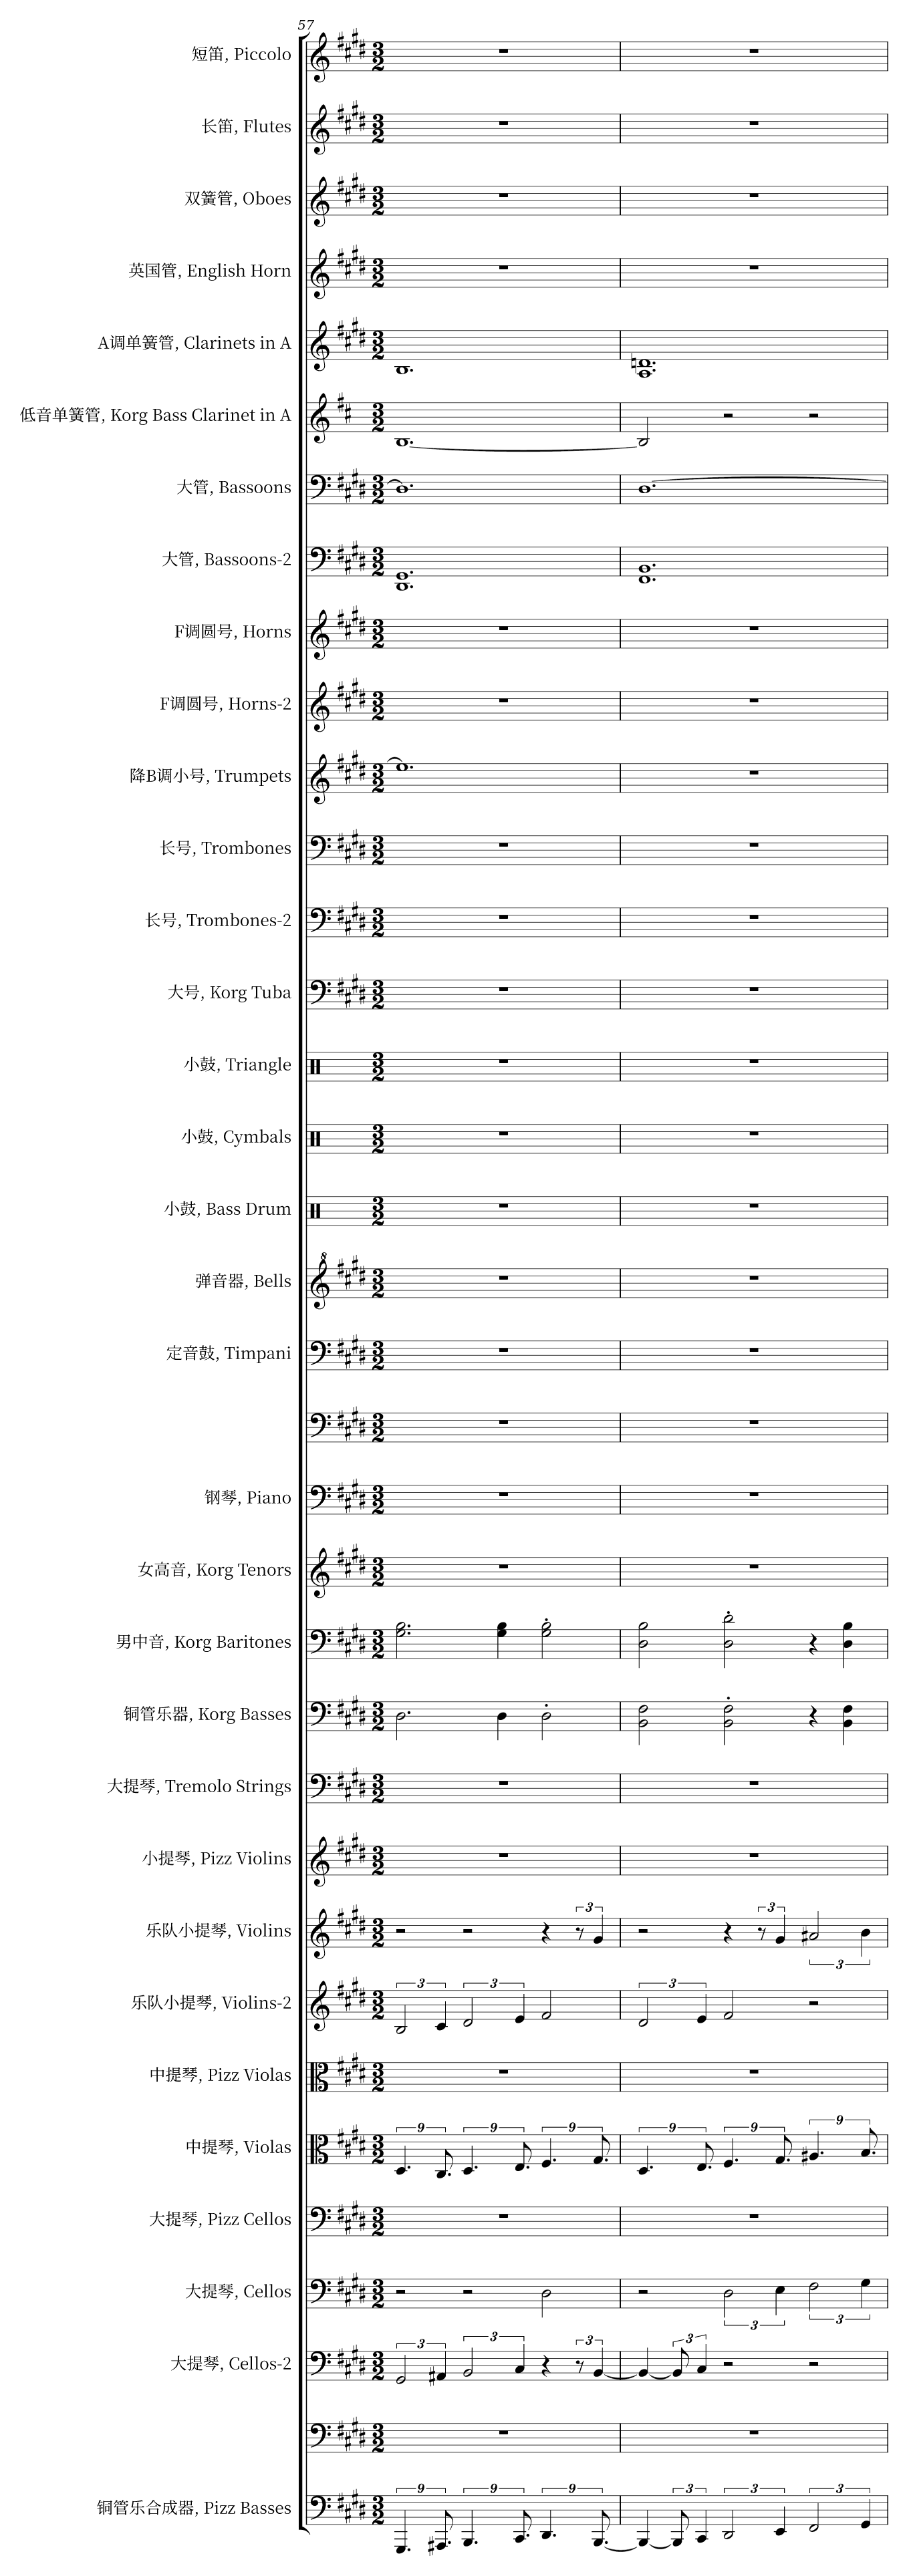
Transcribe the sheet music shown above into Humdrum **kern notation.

**kern	**kern	**kern	**kern	**kern	**kern	**kern	**kern	**kern	**kern	**kern	**kern	**kern	**kern	**kern	**kern	**kern	**kern	**kern	**kern	**kern	**kern	**kern	**kern	**kern	**kern	**kern	**kern	**kern	**kern	**kern	**kern	**kern	**kern	**kern
*part33	*part33	*part32	*part31	*part30	*part29	*part28	*part27	*part26	*part25	*part24	*part23	*part22	*part21	*part20	*part20	*part19	*part18	*part17	*part16	*part15	*part14	*part13	*part12	*part11	*part10	*part9	*part8	*part7	*part6	*part5	*part4	*part3	*part2	*part1
*staff35	*staff34	*staff33	*staff32	*staff31	*staff30	*staff29	*staff28	*staff27	*staff26	*staff25	*staff24	*staff23	*staff22	*staff21	*staff20	*staff19	*staff18	*staff17	*staff16	*staff15	*staff14	*staff13	*staff12	*staff11	*staff10	*staff9	*staff8	*staff7	*staff6	*staff5	*staff4	*staff3	*staff2	*staff1
*I"铜管乐合成器, Pizz Basses	*	*I"大提琴, Cellos-2	*I"大提琴, Cellos	*I"大提琴, Pizz Cellos	*I"中提琴, Violas	*I"中提琴, Pizz Violas	*I"乐队小提琴, Violins-2	*I"乐队小提琴, Violins	*I"小提琴, Pizz Violins	*I"大提琴, Tremolo Strings	*I"铜管乐器, Korg Basses	*I"男中音, Korg Baritones	*I"女高音, Korg Tenors	*I"钢琴, Piano	*	*I"定音鼓, Timpani	*I"弹音器, Bells	*I"小鼓, Bass Drum	*I"小鼓, Cymbals	*I"小鼓, Triangle	*I"大号, Korg Tuba	*I"长号, Trombones-2	*I"长号, Trombones	*I"降B调小号, Trumpets	*I"F调圆号, Horns-2	*I"F调圆号, Horns	*I"大管, Bassoons-2	*I"大管, Bassoons	*I"低音单簧管, Korg Bass Clarinet in A	*I"A调单簧管, Clarinets in A	*I"英国管, English Horn	*I"双簧管, Oboes	*I"长笛, Flutes	*I"短笛, Piccolo
*	*	*	*	*	*I'Vla.	*I'Vla.	*I'Vlns.	*I'Vlns.	*I'Vln.	*	*	*I'Bar.	*	*I'Pno.	*	*I'Timp.	*	*	*	*	*I'Tba.	*I'Tbn.	*I'Tbn.	*I'B♭ Tpt.	*I'F Hn.	*I'F Hn.	*I'Bsn.	*I'Bsn.	*I'B. Cl.	*I'A Cl.	*I'E. Hn.	*I'Ob.	*I'Fl.	*I'Picc.
*clefF4	*clefF4	*clefF4	*clefF4	*clefF4	*clefC3	*clefC3	*clefG2	*clefG2	*clefG2	*clefF4	*clefF4	*clefF4	*clefG2	*clefF4	*clefF4	*clefF4	*clefG^2	*clefX	*clefX	*clefX	*clefF4	*clefF4	*clefF4	*clefG2	*clefG2	*clefG2	*clefF4	*clefF4	*clefG2	*clefG2	*clefG2	*clefG2	*clefG2	*clefG2
*	*	*	*	*	*	*	*	*	*	*	*	*	*	*	*	*	*	*	*	*	*	*	*	*ITrd1c2	*ITrd4c7	*ITrd4c7	*	*	*ITrd8c14	*ITrd2c3	*ITrd4c7	*	*	*ITrd-7c-12
*k[f#c#g#d#]	*k[f#c#g#d#]	*k[f#c#g#d#]	*k[f#c#g#d#]	*k[f#c#g#d#]	*k[f#c#g#d#]	*k[f#c#g#d#]	*k[f#c#g#d#]	*k[f#c#g#d#]	*k[f#c#g#d#]	*k[f#c#g#d#]	*k[f#c#g#d#]	*k[f#c#g#d#]	*k[f#c#g#d#]	*k[f#c#g#d#]	*k[f#c#g#d#]	*k[f#c#g#d#]	*k[f#c#g#d#]	*k[]	*k[]	*k[]	*k[f#c#g#d#]	*k[f#c#g#d#]	*k[f#c#g#d#]	*k[f#c#]	*k[f#c#g#]	*k[f#c#g#]	*k[f#c#g#d#]	*k[f#c#g#d#]	*k[f#c#]	*k[f#c#g#d#a#e#b#]	*k[f#c#g#]	*k[f#c#g#d#]	*k[f#c#g#d#]	*k[f#c#g#d#]
*M3/2	*M3/2	*M3/2	*M3/2	*M3/2	*M3/2	*M3/2	*M3/2	*M3/2	*M3/2	*M3/2	*M3/2	*M3/2	*M3/2	*M3/2	*M3/2	*M3/2	*M3/2	*M3/2	*M3/2	*M3/2	*M3/2	*M3/2	*M3/2	*M3/2	*M3/2	*M3/2	*M3/2	*M3/2	*M3/2	*M3/2	*M3/2	*M3/2	*M3/2	*M3/2
=57	=57	=57	=57	=57	=57	=57	=57	=57	=57	=57	=57	=57	=57	=57	=57	=57	=57	=57	=57	=57	=57	=57	=57	=57	=57	=57	=57	=57	=57	=57	=57	=57	=57	=57
9%2.GGG#/	1.r	3GG#/	2r	1.r	9%2.D#/	1.r	3B/	2r	1.r	1.r	2.D#\	2.G#\ 2.B\	1.r	1.r	1.r	1.r	1.r	1.r	1.r	1.r	1.r	1.r	1.r	1.dd#]	1.r	1.r	1.DD# 1.GG#	1.D#]	[1.BB	1.G#	1.r	1.r	1.r	1.r
9.AAA#X/	.	6AA#X/	.	.	9.C#/	.	6c#/	.	.	.	.	.	.	.	.	.	.	.	.	.	.	.	.	.	.	.	.	.	.	.	.	.	.	.
9%2.BBB/	.	3BB/	2r	.	9%2.D#/	.	3d#/	2r	.	.	.	.	.	.	.	.	.	.	.	.	.	.	.	.	.	.	.	.	.	.	.	.	.	.
.	.	.	.	.	.	.	.	.	.	.	4D#\	4G#\ 4B\	.	.	.	.	.	.	.	.	.	.	.	.	.	.	.	.	.	.	.	.	.	.
9.CC#/	.	6C#/	.	.	9.E/	.	6e/	.	.	.	.	.	.	.	.	.	.	.	.	.	.	.	.	.	.	.	.	.	.	.	.	.	.	.
9%2.DD#/	.	4r	2D#\	.	9%2.F#/	.	2f#/	4r	.	.	2D#'\	2G#\' 2B\'	.	.	.	.	.	.	.	.	.	.	.	.	.	.	.	.	.	.	.	.	.	.
.	.	12r	.	.	.	.	.	12r	.	.	.	.	.	.	.	.	.	.	.	.	.	.	.	.	.	.	.	.	.	.	.	.	.	.
[9.BBB/	.	[6BB/	.	.	9.G#/	.	.	6g#/	.	.	.	.	.	.	.	.	.	.	.	.	.	.	.	.	.	.	.	.	.	.	.	.	.	.
!!LO:PB:g=z
=58	=58	=58	=58	=58	=58	=58	=58	=58	=58	=58	=58	=58	=58	=58	=58	=58	=58	=58	=58	=58	=58	=58	=58	=58	=58	=58	=58	=58	=58	=58	=58	=58	=58	=58
4BBB/_	1.r	4BB/_	2r	1.r	9%2.D#/	1.r	3d#/	2r	1.r	1.r	2BB\ 2F#\	2D#\ 2B\	1.r	1.r	1.r	1.r	1.r	1.r	1.r	1.r	1.r	1.r	1.r	1.r	1.r	1.r	1.FF# 1.BB	[1.D#	2BB/]	1.F# 1.Bn	1.r	1.r	1.r	1.r
12BBB/]	.	12BB/]	.	.	.	.	.	.	.	.	.	.	.	.	.	.	.	.	.	.	.	.	.	.	.	.	.	.	.	.	.	.	.	.
6CC#/	.	6C#/	.	.	9.E/	.	6e/	.	.	.	.	.	.	.	.	.	.	.	.	.	.	.	.	.	.	.	.	.	.	.	.	.	.	.
3DD#/	.	2r	3D#\	.	9%2.F#/	.	2f#/	4r	.	.	2BB\' 2F#\'	2D#\' 2d#\'	.	.	.	.	.	.	.	.	.	.	.	.	.	.	.	.	2r	.	.	.	.	.
.	.	.	.	.	.	.	.	12r	.	.	.	.	.	.	.	.	.	.	.	.	.	.	.	.	.	.	.	.	.	.	.	.	.	.
6EE/	.	.	6E\	.	9.G#/	.	.	6g#/	.	.	.	.	.	.	.	.	.	.	.	.	.	.	.	.	.	.	.	.	.	.	.	.	.	.
3FF#/	.	2r	3F#\	.	9%2.A#X/	.	2r	3a#X/	.	.	4r	4r	.	.	.	.	.	.	.	.	.	.	.	.	.	.	.	.	2r	.	.	.	.	.
.	.	.	.	.	.	.	.	.	.	.	4BB\ 4F#\	4D#\ 4B\	.	.	.	.	.	.	.	.	.	.	.	.	.	.	.	.	.	.	.	.	.	.
6GG#/	.	.	6G#\	.	9.B/	.	.	6b\	.	.	.	.	.	.	.	.	.	.	.	.	.	.	.	.	.	.	.	.	.	.	.	.	.	.
=	=	=	=	=	=	=	=	=	=	=	=	=	=	=	=	=	=	=	=	=	=	=	=	=	=	=	=	=	=	=	=	=	=	=
*-	*-	*-	*-	*-	*-	*-	*-	*-	*-	*-	*-	*-	*-	*-	*-	*-	*-	*-	*-	*-	*-	*-	*-	*-	*-	*-	*-	*-	*-	*-	*-	*-	*-	*-
